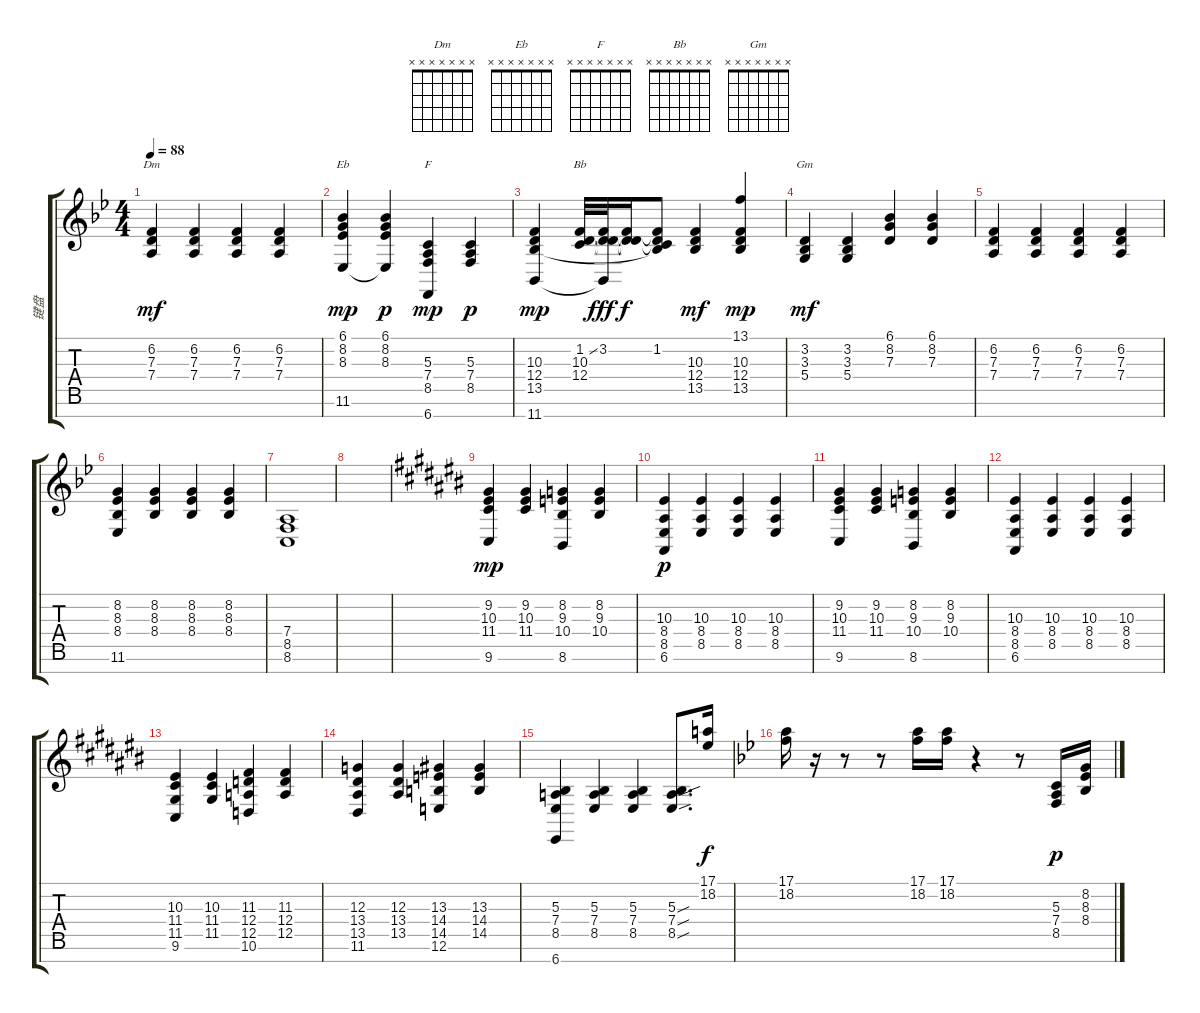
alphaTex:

\track ("键盘" "键盘") {instrument acousticgrandpiano}
\staff {score tabs}
\tuning (E4 B3 G3 D3 A2 E2 B1) {hide}
\chord ("Dm" x x x x x x x)
\chord ("Eb" x x x x x x x)
\chord ("F" x x x x x x x)
\chord ("Bb" x x x x x x x)
\chord ("Gm" x x x x x x x)
\ts (4 4)
\tempo 88
\clef g2
\ks bb
(6.2 7.3 7.4).4{ch "Dm" dy mf} (6.2 7.3 7.4).4 (6.2 7.3 7.4).4 (6.2 7.3 7.4).4 |
(6.1 8.2 8.3 11.6).4{ch "Eb" dy mp} (6.1 8.2 8.3 11.6{t}).4{dy p} (5.3 7.4 8.5 6.7).4{ch "F" dy mp} (5.3 7.4 8.5).4{dy p} |
(10.3 12.4 13.5 11.7).4{dy mp} (1.2{ss} 10.3 12.4).32{ch "Bb"} (3.2 10.3{t} 12.4{t} 11.7{t}).32{dy fff} (3.2{t} 10.3{t} 12.4{t}).16{dy f} (1.2 10.3{t} 12.4{t} 13.5{t}).8 (10.3 12.4 13.5).4{dy mf} (13.1 10.3 12.4 13.5).4{dy mp} |
(3.2 3.3 5.4).4{ch "Gm" dy mf} (3.2 3.3 5.4).4 (6.1 8.2 7.3).4 (6.1 8.2 7.3).4 |
(6.2 7.3 7.4).4 (6.2 7.3 7.4).4 (6.2 7.3 7.4).4 (6.2 7.3 7.4).4 |
(8.2 8.3 8.4 11.6).4 (8.2 8.3 8.4).4 (8.2 8.3 8.4).4 (8.2 8.3 8.4).4 |
(7.4 8.5 8.6).1 |
|
\ks c#
(9.2 10.3 11.4 9.6).4{dy mp} (9.2 10.3 11.4).4 (8.2 9.3 10.4 8.6).4 (8.2 9.3 10.4).4 |
(10.3 8.4 8.5 6.6).4{dy p} (10.3 8.4 8.5).4 (10.3 8.4 8.5).4 (10.3 8.4 8.5).4 |
(9.2 10.3 11.4 9.6).4 (9.2 10.3 11.4).4 (8.2 9.3 10.4 8.6).4 (8.2 9.3 10.4).4 |
(10.3 8.4 8.5 6.6).4 (10.3 8.4 8.5).4 (10.3 8.4 8.5).4 (10.3 8.4 8.5).4 |
(10.3 11.4 11.5 9.6).4 (10.3 11.4 11.5).4 (11.3 12.4 12.5 10.6).4 (11.3 12.4 12.5).4 |
(12.3 13.4 13.5 11.6).4 (12.3 13.4 13.5).4 (13.3 14.4 14.5 12.6).4 (13.3 14.4 14.5).4 |
(5.3 7.4 8.5 6.7).4 (5.3 7.4 8.5).4 (5.3 7.4 8.5).4 (5.3{sou} 7.4{sou} 8.5{sou}).8{d} (17.1 18.2).16{dy f} |
\ks bb
(17.1 18.2).16 r.16 r.8 r.8 (17.1 18.2).16 (17.1 18.2).16 r.4 r.8 (5.3 7.4 8.5).16{dy p} (8.2 8.3 8.4).16
